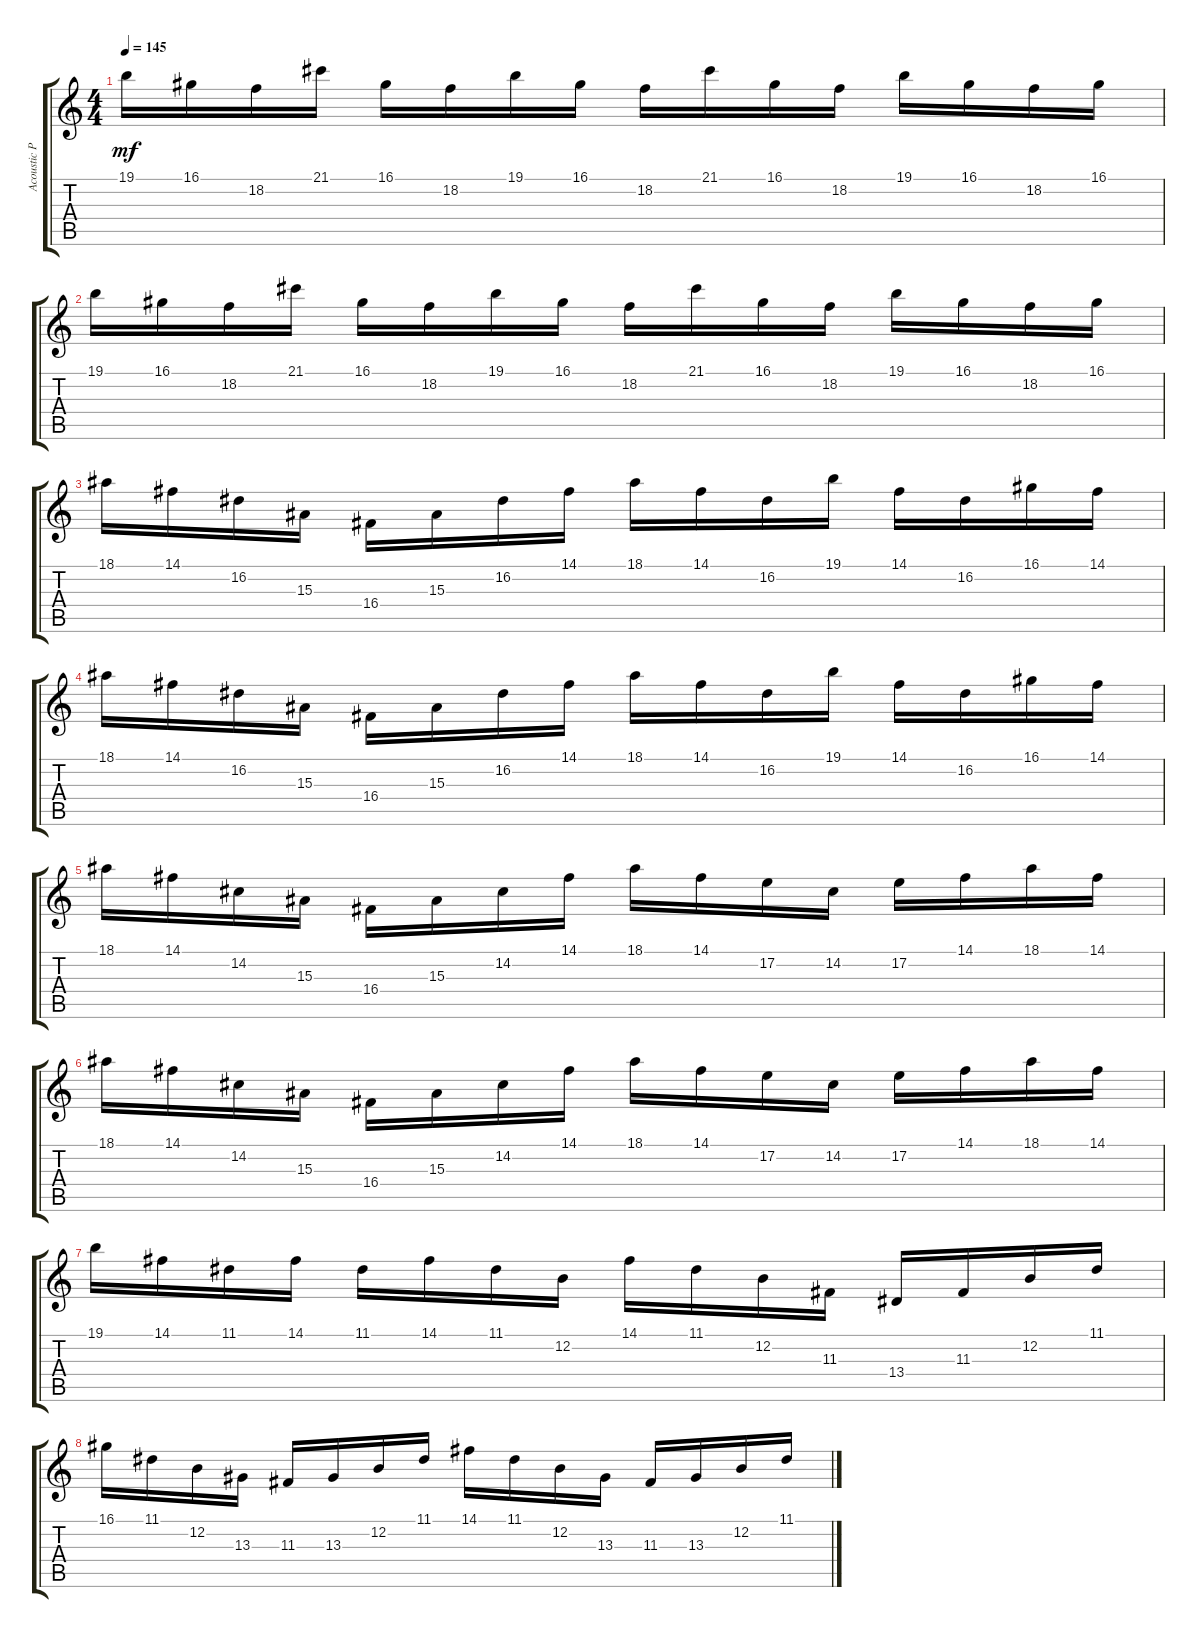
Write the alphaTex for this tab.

\track ("Acoustic Piano (Staff 1)" "Acoustic P") {instrument acousticgrandpiano}
\staff {score tabs}
\tuning (E4 B3 G3 D3 A2 E2) {hide}
\ts (4 4)
\tempo 145
\clef g2
\ks c
19.1.16{dy mf} 16.1.16 18.2.16 21.1.16 16.1.16 18.2.16 19.1.16 16.1.16 18.2.16 21.1.16 16.1.16 18.2.16 19.1.16 16.1.16 18.2.16 16.1.16 |
19.1.16 16.1.16 18.2.16 21.1.16 16.1.16 18.2.16 19.1.16 16.1.16 18.2.16 21.1.16 16.1.16 18.2.16 19.1.16 16.1.16 18.2.16 16.1.16 |
18.1.16 14.1.16 16.2.16 15.3.16 16.4.16 15.3.16 16.2.16 14.1.16 18.1.16 14.1.16 16.2.16 19.1.16 14.1.16 16.2.16 16.1.16 14.1.16 |
18.1.16 14.1.16 16.2.16 15.3.16 16.4.16 15.3.16 16.2.16 14.1.16 18.1.16 14.1.16 16.2.16 19.1.16 14.1.16 16.2.16 16.1.16 14.1.16 |
18.1.16 14.1.16 14.2.16 15.3.16 16.4.16 15.3.16 14.2.16 14.1.16 18.1.16 14.1.16 17.2.16 14.2.16 17.2.16 14.1.16 18.1.16 14.1.16 |
18.1.16 14.1.16 14.2.16 15.3.16 16.4.16 15.3.16 14.2.16 14.1.16 18.1.16 14.1.16 17.2.16 14.2.16 17.2.16 14.1.16 18.1.16 14.1.16 |
19.1.16 14.1.16 11.1.16 14.1.16 11.1.16 14.1.16 11.1.16 12.2.16 14.1.16 11.1.16 12.2.16 11.3.16 13.4.16 11.3.16 12.2.16 11.1.16 |
16.1.16 11.1.16 12.2.16 13.3.16 11.3.16 13.3.16 12.2.16 11.1.16 14.1.16 11.1.16 12.2.16 13.3.16 11.3.16 13.3.16 12.2.16 11.1.16
